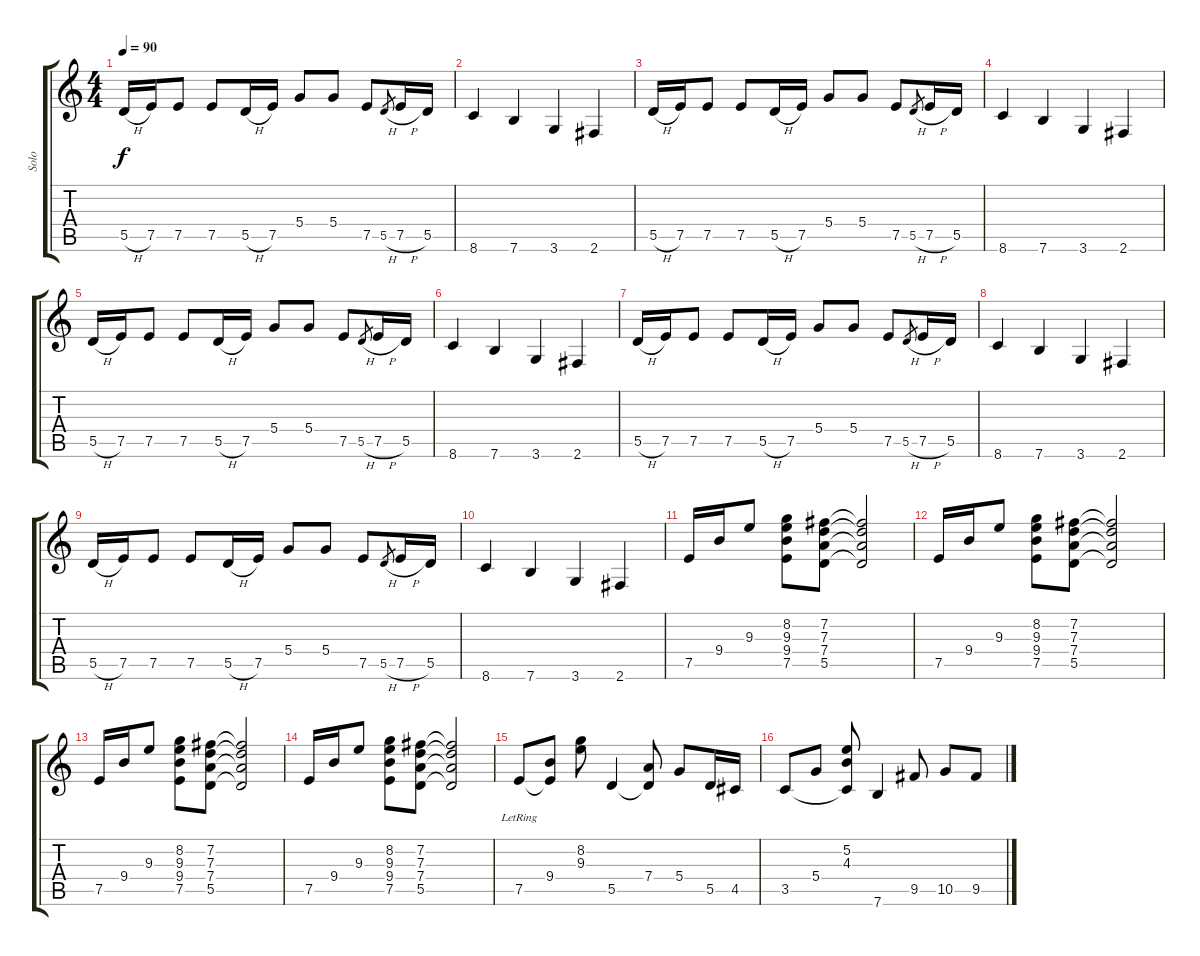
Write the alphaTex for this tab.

\track ("Solo" "Solo") {instrument distortionguitar}
\staff {score tabs}
\tuning (E4 B3 G3 D3 A2 E2) {hide}
\ts (4 4)
\tempo 90
\clef g2
\ks c
5.5{h}.16{dy f} 7.5.16 7.5.8 7.5.8 5.5{h}.16 7.5.16 5.4.8 5.4.8 7.5.8 5.5{h}.8{gr} 7.5{h}.16 5.5.16 |
8.6.4 7.6.4 3.6.4 2.6.4 |
5.5{h}.16 7.5.16 7.5.8 7.5.8 5.5{h}.16 7.5.16 5.4.8 5.4.8 7.5.8 5.5{h}.8{gr} 7.5{h}.16 5.5.16 |
8.6.4 7.6.4 3.6.4 2.6.4 |
5.5{h}.16 7.5.16 7.5.8 7.5.8 5.5{h}.16 7.5.16 5.4.8 5.4.8 7.5.8 5.5{h}.8{gr} 7.5{h}.16 5.5.16 |
8.6.4 7.6.4 3.6.4 2.6.4 |
5.5{h}.16 7.5.16 7.5.8 7.5.8 5.5{h}.16 7.5.16 5.4.8 5.4.8 7.5.8 5.5{h}.8{gr} 7.5{h}.16 5.5.16 |
8.6.4 7.6.4 3.6.4 2.6.4 |
5.5{h}.16 7.5.16 7.5.8 7.5.8 5.5{h}.16 7.5.16 5.4.8 5.4.8 7.5.8 5.5{h}.8{gr} 7.5{h}.16 5.5.16 |
8.6.4 7.6.4 3.6.4 2.6.4 |
7.5.16 9.4.16 9.3.8 (8.2 9.3 9.4 7.5).8 (7.2 7.3 7.4 5.5).8 (7.2{t} 7.3{t} 7.4{t} 5.5{t}).2 |
7.5.16 9.4.16 9.3.8 (8.2 9.3 9.4 7.5).8 (7.2 7.3 7.4 5.5).8 (7.2{t} 7.3{t} 7.4{t} 5.5{t}).2 |
7.5.16 9.4.16 9.3.8 (8.2 9.3 9.4 7.5).8 (7.2 7.3 7.4 5.5).8 (7.2{t} 7.3{t} 7.4{t} 5.5{t}).2 |
7.5.16 9.4.16 9.3.8 (8.2 9.3 9.4 7.5).8 (7.2 7.3 7.4 5.5).8 (7.2{t} 7.3{t} 7.4{t} 5.5{t}).2 |
7.5{lr}.8 (9.4 7.5{t}).8 (8.2 9.3).8 5.5.4 (7.4 5.5{t}).8 5.4.8 5.5.16 4.5.16 |
3.5.8 5.4.8 (5.2 4.3 3.5{t}).8 7.6.4 9.5.8 10.5.8 9.5.8
